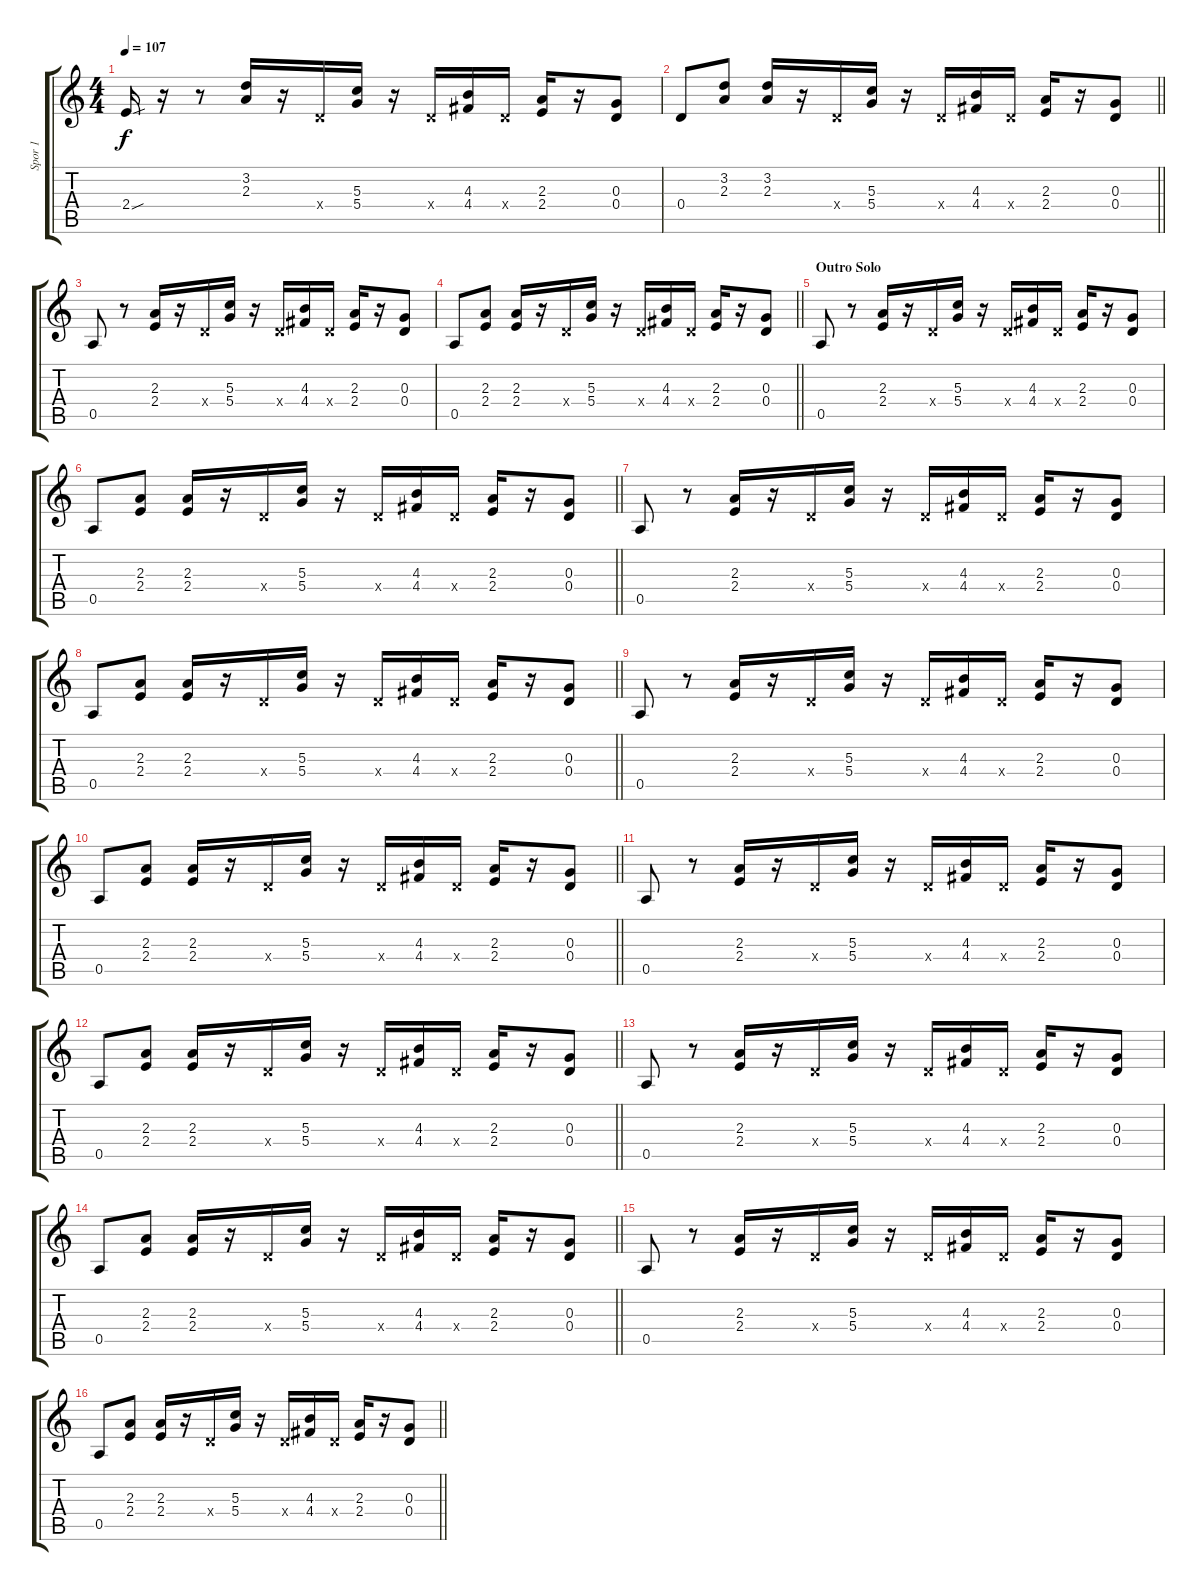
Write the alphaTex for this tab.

\track ("Spor 1" "Spor 1") {instrument acousticguitarsteel}
\staff {score tabs}
\tuning (E4 B3 G3 D3 A2 E2) {hide}
\ts (4 4)
\tempo 107
\clef g2
\ks c
2.4{sou}.16{dy f} r.16 r.8 (3.2 2.3).16 r.16 0.4{x}.16 (5.3 5.4).16 r.16 0.4{x}.16 (4.3 4.4).16 0.4{x}.16 (2.3 2.4).16 r.16 (0.3 0.4).8 |
\barLineRight lightlight
0.4.8 (3.2 2.3).8 (3.2 2.3).16 r.16 0.4{x}.16 (5.3 5.4).16 r.16 0.4{x}.16 (4.3 4.4).16 0.4{x}.16 (2.3 2.4).16 r.16 (0.3 0.4).8 |
0.5.8 r.8 (2.3 2.4).16 r.16 0.4{x}.16 (5.3 5.4).16 r.16 0.4{x}.16 (4.3 4.4).16 0.4{x}.16 (2.3 2.4).16 r.16 (0.3 0.4).8 |
\barLineRight lightlight
0.5.8 (2.3 2.4).8 (2.3 2.4).16 r.16 0.4{x}.16 (5.3 5.4).16 r.16 0.4{x}.16 (4.3 4.4).16 0.4{x}.16 (2.3 2.4).16 r.16 (0.3 0.4).8 |
\section ("" "Outro Solo")
0.5.8 r.8 (2.3 2.4).16 r.16 0.4{x}.16 (5.3 5.4).16 r.16 0.4{x}.16 (4.3 4.4).16 0.4{x}.16 (2.3 2.4).16 r.16 (0.3 0.4).8 |
\barLineRight lightlight
0.5.8 (2.3 2.4).8 (2.3 2.4).16 r.16 0.4{x}.16 (5.3 5.4).16 r.16 0.4{x}.16 (4.3 4.4).16 0.4{x}.16 (2.3 2.4).16 r.16 (0.3 0.4).8 |
0.5.8 r.8 (2.3 2.4).16 r.16 0.4{x}.16 (5.3 5.4).16 r.16 0.4{x}.16 (4.3 4.4).16 0.4{x}.16 (2.3 2.4).16 r.16 (0.3 0.4).8 |
\barLineRight lightlight
0.5.8 (2.3 2.4).8 (2.3 2.4).16 r.16 0.4{x}.16 (5.3 5.4).16 r.16 0.4{x}.16 (4.3 4.4).16 0.4{x}.16 (2.3 2.4).16 r.16 (0.3 0.4).8 |
0.5.8 r.8 (2.3 2.4).16 r.16 0.4{x}.16 (5.3 5.4).16 r.16 0.4{x}.16 (4.3 4.4).16 0.4{x}.16 (2.3 2.4).16 r.16 (0.3 0.4).8 |
\barLineRight lightlight
0.5.8 (2.3 2.4).8 (2.3 2.4).16 r.16 0.4{x}.16 (5.3 5.4).16 r.16 0.4{x}.16 (4.3 4.4).16 0.4{x}.16 (2.3 2.4).16 r.16 (0.3 0.4).8 |
0.5.8 r.8 (2.3 2.4).16 r.16 0.4{x}.16 (5.3 5.4).16 r.16 0.4{x}.16 (4.3 4.4).16 0.4{x}.16 (2.3 2.4).16 r.16 (0.3 0.4).8 |
\barLineRight lightlight
0.5.8 (2.3 2.4).8 (2.3 2.4).16 r.16 0.4{x}.16 (5.3 5.4).16 r.16 0.4{x}.16 (4.3 4.4).16 0.4{x}.16 (2.3 2.4).16 r.16 (0.3 0.4).8 |
0.5.8 r.8 (2.3 2.4).16 r.16 0.4{x}.16 (5.3 5.4).16 r.16 0.4{x}.16 (4.3 4.4).16 0.4{x}.16 (2.3 2.4).16 r.16 (0.3 0.4).8 |
\barLineRight lightlight
0.5.8 (2.3 2.4).8 (2.3 2.4).16 r.16 0.4{x}.16 (5.3 5.4).16 r.16 0.4{x}.16 (4.3 4.4).16 0.4{x}.16 (2.3 2.4).16 r.16 (0.3 0.4).8 |
0.5.8 r.8 (2.3 2.4).16 r.16 0.4{x}.16 (5.3 5.4).16 r.16 0.4{x}.16 (4.3 4.4).16 0.4{x}.16 (2.3 2.4).16 r.16 (0.3 0.4).8 |
\barLineRight lightlight
0.5.8 (2.3 2.4).8 (2.3 2.4).16 r.16 0.4{x}.16 (5.3 5.4).16 r.16 0.4{x}.16 (4.3 4.4).16 0.4{x}.16 (2.3 2.4).16 r.16 (0.3 0.4).8
